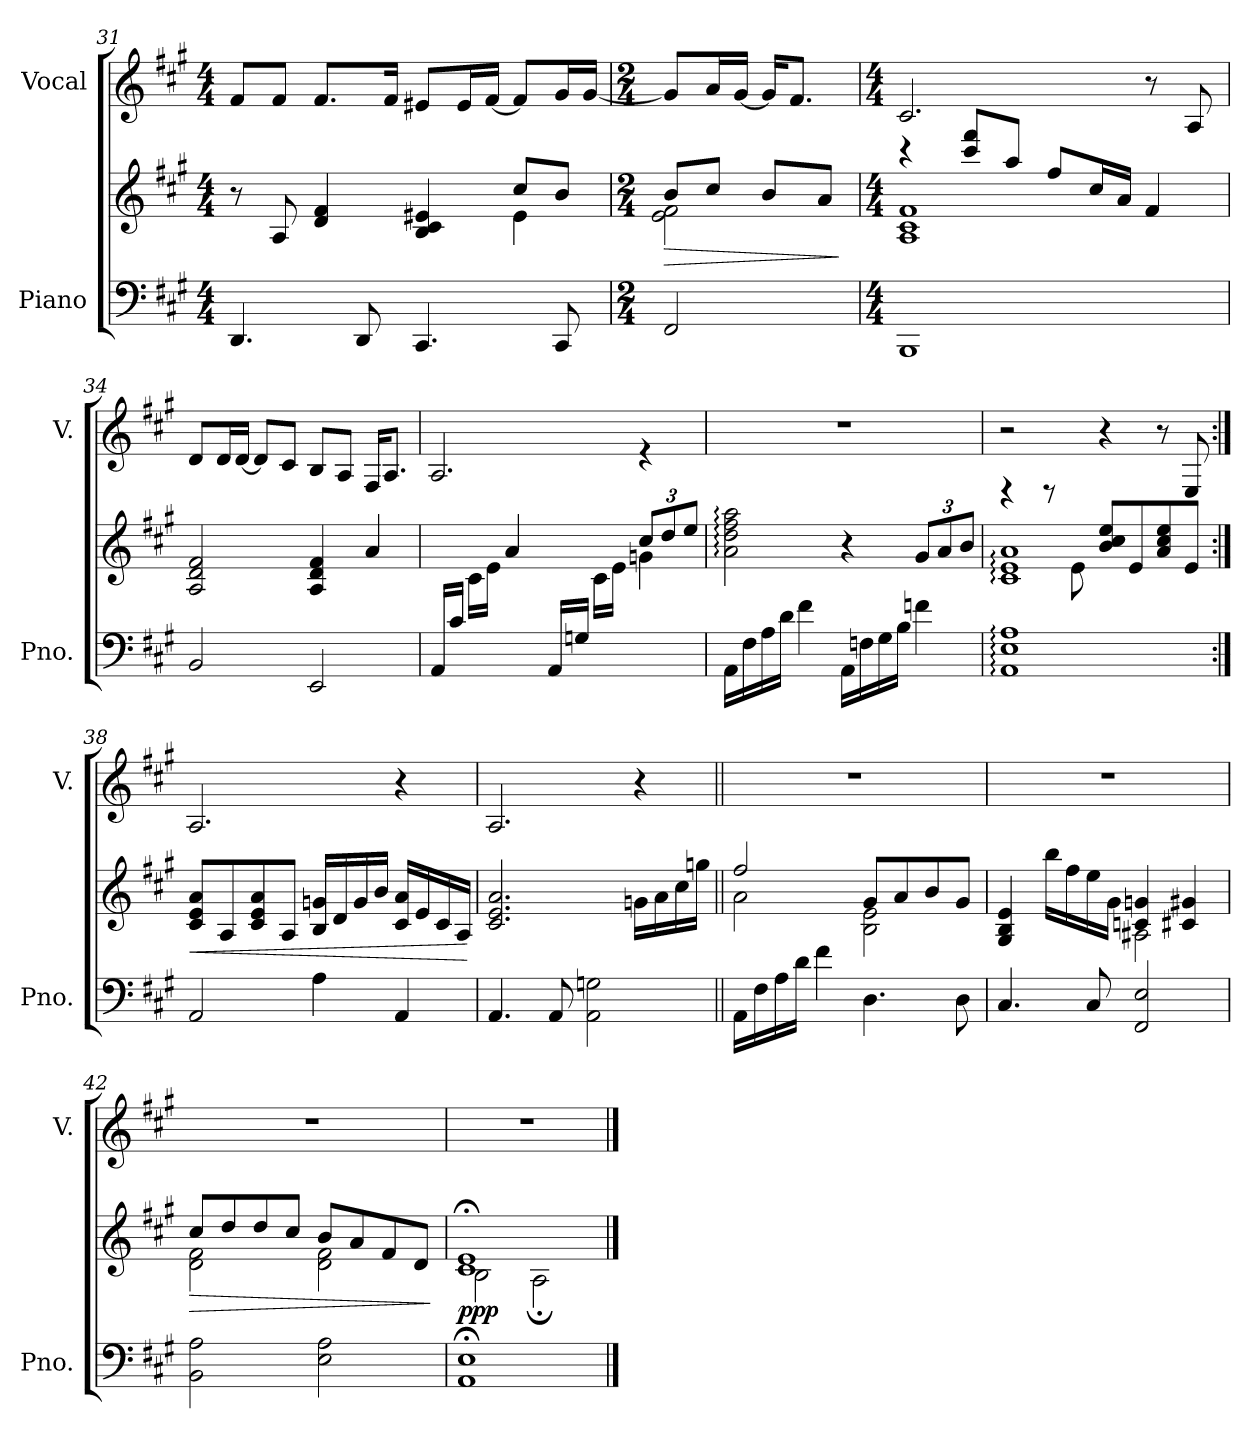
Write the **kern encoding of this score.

**kern	**kern	**dynam	**kern
*part2	*part2	*part2	*part1
*staff3	*staff2	*staff2/3	*staff1
*I"Piano	*	*	*I"Vocal
*I'Pno.	*	*	*I'V.
*clefF4	*clefG2	*	*clefG2
*k[f#c#g#]	*k[f#c#g#]	*	*k[f#c#g#]
*M4/4	*M4/4	*	*M4/4
=31	=31	=31	=31
*	*^	*	*
4.DD/	8r	2.ryy	.	8f#/L
.	8A/	.	.	8f#/J
.	4d/ 4f#/	.	.	8.f#/L
8DD/	.	.	.	.
.	.	.	.	16f#/Jk
4.CC#/	4B/ 4c#/ 4e#X/	.	.	8e#X/L
.	.	.	.	16e#/L
.	.	.	.	[16f#/JJ
.	8cc#/L	4e#\	.	8f#/L]
8CC#/	8b/J	.	.	16g#/L
.	.	.	.	[16g#/JJ
=32	=32	=32	=32	=32
*M2/4	*M2/4	*	*	*M2/4
!	!	!	!LO:HP:b	!
2FF#/	8b/L	2e\ 2f#\	>	8g#/L]
.	8cc#/J	.	.	16a/L
.	.	.	.	[16g#/JJ
.	8b/L	.	.	16g#/KL]
.	.	.	.	8.f#/J
.	8a/J	.	.	.
*	*v	*v	*	*
.	.	]	.
!!LO:LB:g=z
=33	=33	=33	=33
*M4/4	*M4/4	*	*M4/4
*	*^	*	*
1BBB	4r	1A 1c# 1f#	.	2.c#/
.	8ccc#/ 8fff#/L	.	.	.
.	8aa/J	.	.	.
.	8ff#/L	.	.	.
.	16cc#/L	.	.	.
.	16a/JJ	.	.	.
.	4f#/	.	.	8r
.	.	.	.	8A/
*	*v	*v	*	*
=34	=34	=34	=34
!	!	!LO:DY:b	!
!	!	!LO:DY:n=1:b	!
!	!	!LO:DY:n=2:b	!
2BB/	2A/ 2d/ 2f#/	mp mp mp	8d/L
.	.	.	16d/L
.	.	.	[16d/JJ
.	.	.	8d/L]
.	.	.	8c#/J
2EE/	4A/ 4d/ 4f#/	.	8B/L
.	.	.	8A/J
.	4a/	.	16F#/KL
.	.	.	8.A/J
!!LO:PB:g=z
=35	=35	=35	=35
*	*^	*	*
16AA/LL	16ryy	2.ryy	.	2.A/
16c#/JJ	16ryy	.	.	.
8ryy	16c#\LL	.	.	.
.	16e\JJ	.	.	.
4ryy	4a/	.	.	.
16AA/LL	8ryy	.	.	.
16Gn/JJ	.	.	.	.
8ryy	16c#\LL	.	.	.
.	16e\JJ	.	.	.
*	*Xbrackettup	*	*	*
4ryy	12cc#/L	4gn\	.	4re
.	12dd/	.	.	.
.	12ee/J	.	.	.
*	*v	*v	*	*
=36	=36	=36	=36
16AA\LL	2a\: 2dd\: 2ff#\: 2aa\:	.	1r
16F#\	.	.	.
16A\	.	.	.
16d\JJ	.	.	.
4f#\	.	.	.
16AA\LL	4r	.	.
16Fn\	.	.	.
16G#\	.	.	.
16B\JJ	.	.	.
4fn\	12g#/L	.	.
.	12a/	.	.
.	12b/J	.	.
=37	=37	=37	=37
*	*^	*	*
1AA: 1E: 1A:	1c#: 1e: 1a:	4reee	.	2r
.	.	8reee	.	.
.	.	8e\	.	.
.	.	8b/ 8cc#/ 8ee/L	.	4r
.	.	8e/	.	.
.	.	8a/ 8cc#/ 8ee/	.	8r
.	.	8e/J	.	8E/
!!LO:LB:g=z
=38:|!	=38:|!	=38:|!	=38:|!	=38:|!
!	!	!	!LO:HP:b	!
*	*v	*v	*	*
2AA/	8c#/ 8e/ 8a/L	<	2.A/
.	8A/	.	.
.	8c#/ 8e/ 8a/	.	.
.	8A/J	.	.
4A\	16B/ 16gn/LL	.	.
.	16d/	.	.
.	16g/	.	.
.	16b/JJ	.	.
4AA/	16c#/ 16a/LL	.	4r
.	16e/	.	.
.	16c#/	.	.
.	16A/JJ	.	.
.	.	[	.
!!LO:LB:g=z
=39	=39	=39	=39
4.AA/	2.c#/ 2.e/ 2.a/	.	2.A/
8AA/	.	.	.
2AA\ 2Gn\	.	.	.
.	16gn\LL	.	4r
.	16a\	.	.
.	16cc#\	.	.
.	16ggn\JJ	.	.
!!LO:LB:g=z
=40||	=40||	=40||	=40||
*	*^	*	*
16AA\LL	2ff#/	2a\	.	1r
16F#\	.	.	.	.
16A\	.	.	.	.
16d\JJ	.	.	.	.
4f#\	.	.	.	.
4.D\	8g#/L	2B\ 2e\	.	.
.	8a/	.	.	.
.	8b/	.	.	.
8D\	8g#/J	.	.	.
=41	=41	=41	=41	=41
4.C#/	4G#/ 4B/ 4e/	2ryy	.	1r
.	16bb\LL	.	.	.
.	16ff#\	.	.	.
8C#/	16ee\	.	.	.
.	16g#\JJ	.	.	.
2FF#/ 2E/	4cn/ 4gn/	2A#X\	.	.
.	4c#X/ 4g#X/	.	.	.
=42	=42	=42	=42	=42
!	!	!	!LO:HP:b	!
2BB\ 2A\	8cc#/L	2d\ 2f#\	>	1r
.	8dd/	.	.	.
.	8dd/	.	.	.
.	8cc#/J	.	.	.
2E\ 2A\	8b/L	2d\ 2f#\	.	.
.	8a/	.	.	.
.	8f#/	.	.	.
.	8d/J	.	.	.
*	*v	*v	*	*
.	.	]	.
=43	=43	=43	=43
*	*^	*	*
!	!	!	!LO:DY:b	!
!	!	!	!LO:DY:n=1:b	!
!	!	!	!LO:DY:n=2:b	!
1AA;< 1E;<	1c#;< 1e;<	2B\	p p p	1r
.	.	2A;<\	.	.
*	*v	*v	*	*
==	==	==	==
*-	*-	*-	*-
